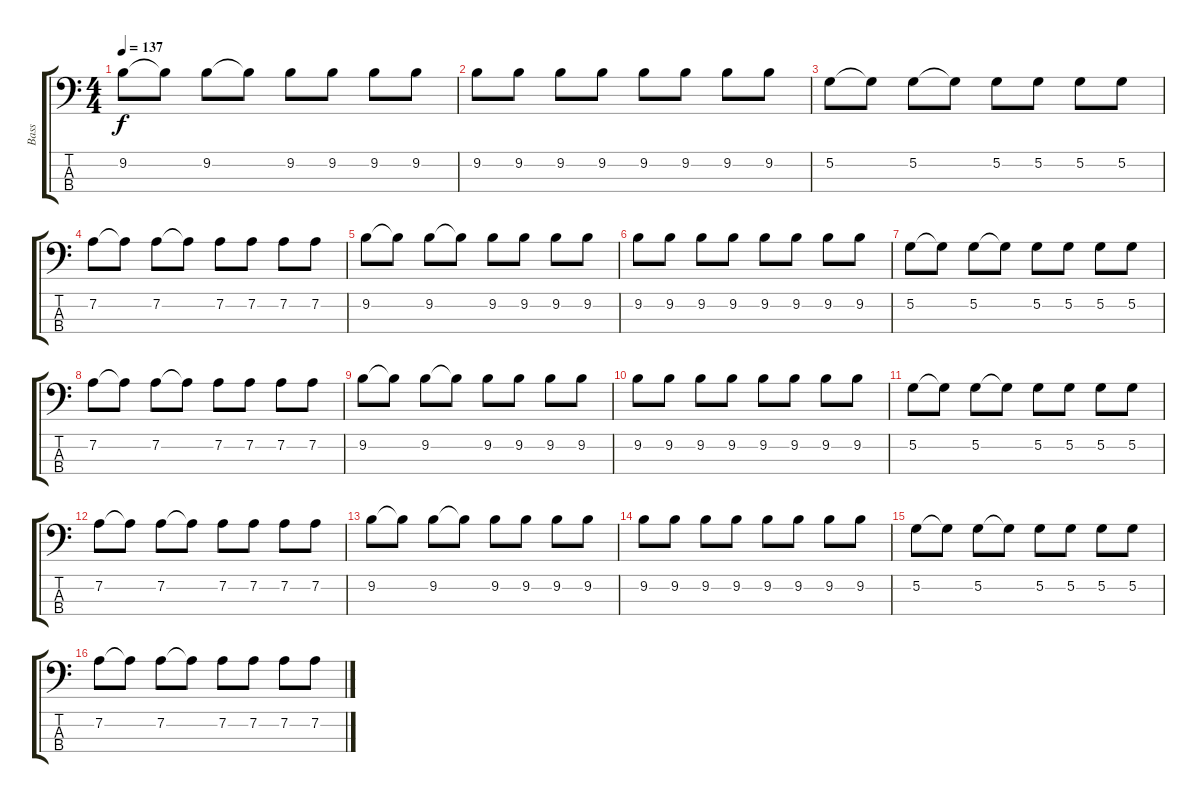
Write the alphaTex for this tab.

\track ("Bass" "Bass") {instrument electricbassfinger}
\staff {score tabs}
\tuning (G2 D2 A1 E1) {hide}
\ts (4 4)
\tempo 137
\clef f4
\ks c
9.2.8{dy f} 9.2{t}.8 9.2.8 9.2{t}.8 9.2.8 9.2.8 9.2.8 9.2.8 |
9.2.8 9.2.8 9.2.8 9.2.8 9.2.8 9.2.8 9.2.8 9.2.8 |
5.2.8 5.2{t}.8 5.2.8 5.2{t}.8 5.2.8 5.2.8 5.2.8 5.2.8 |
7.2.8 7.2{t}.8 7.2.8 7.2{t}.8 7.2.8 7.2.8 7.2.8 7.2.8 |
9.2.8 9.2{t}.8 9.2.8 9.2{t}.8 9.2.8 9.2.8 9.2.8 9.2.8 |
9.2.8 9.2.8 9.2.8 9.2.8 9.2.8 9.2.8 9.2.8 9.2.8 |
5.2.8 5.2{t}.8 5.2.8 5.2{t}.8 5.2.8 5.2.8 5.2.8 5.2.8 |
7.2.8 7.2{t}.8 7.2.8 7.2{t}.8 7.2.8 7.2.8 7.2.8 7.2.8 |
9.2.8 9.2{t}.8 9.2.8 9.2{t}.8 9.2.8 9.2.8 9.2.8 9.2.8 |
9.2.8 9.2.8 9.2.8 9.2.8 9.2.8 9.2.8 9.2.8 9.2.8 |
5.2.8 5.2{t}.8 5.2.8 5.2{t}.8 5.2.8 5.2.8 5.2.8 5.2.8 |
7.2.8 7.2{t}.8 7.2.8 7.2{t}.8 7.2.8 7.2.8 7.2.8 7.2.8 |
9.2.8 9.2{t}.8 9.2.8 9.2{t}.8 9.2.8 9.2.8 9.2.8 9.2.8 |
9.2.8 9.2.8 9.2.8 9.2.8 9.2.8 9.2.8 9.2.8 9.2.8 |
5.2.8 5.2{t}.8 5.2.8 5.2{t}.8 5.2.8 5.2.8 5.2.8 5.2.8 |
7.2.8 7.2{t}.8 7.2.8 7.2{t}.8 7.2.8 7.2.8 7.2.8 7.2.8
